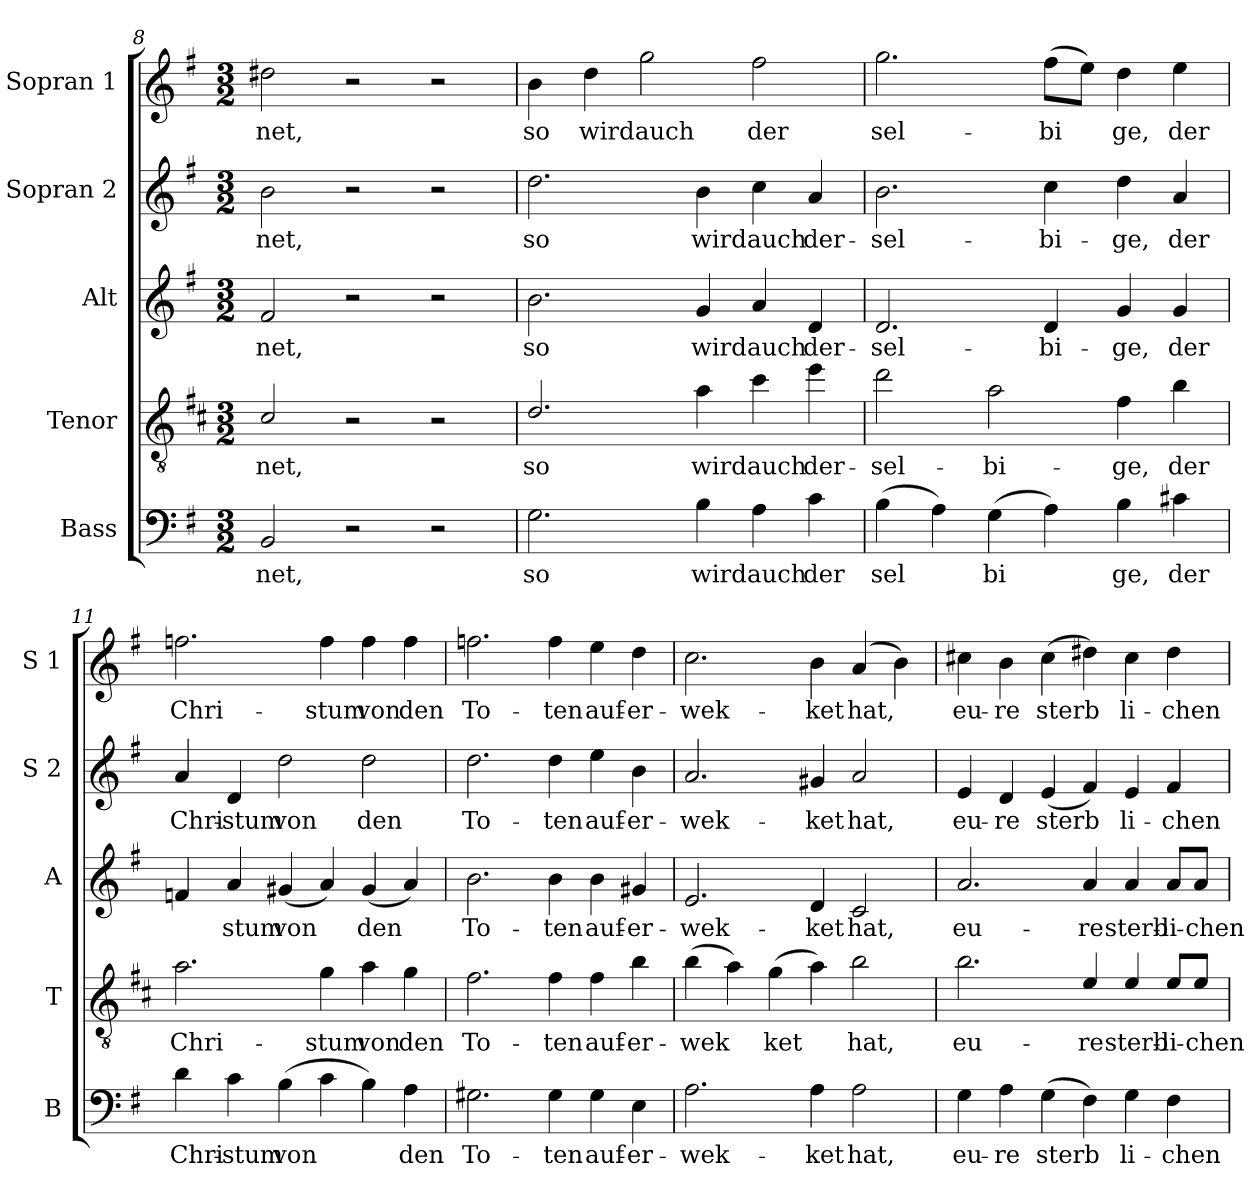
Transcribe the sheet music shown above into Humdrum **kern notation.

**kern	**text	**kern	**text	**kern	**text	**kern	**text	**kern	**text
*part5	*part5	*part4	*part4	*part3	*part3	*part2	*part2	*part1	*part1
*staff5	*staff5	*staff4	*staff4	*staff3	*staff3	*staff2	*staff2	*staff1	*staff1
*I"Bass	*	*I"Tenor	*	*I"Alt	*	*I"Sopran 2	*	*I"Sopran 1	*
*I'B	*	*I'T	*	*I'A	*	*I'S 2	*	*I'S 1	*
*clefF4	*	*clefGv2	*	*clefG2	*	*clefG2	*	*clefG2	*
*	*	*ITrd4c7	*	*	*	*	*	*	*
*k[f#]	*	*k[f#]	*	*k[f#]	*	*k[f#]	*	*k[f#]	*
*M3/2	*	*M3/2	*	*M3/2	*	*M3/2	*	*M3/2	*
=8	=8	=8	=8	=8	=8	=8	=8	=8	=8
!	!LO:LY:b	!	!LO:LY:b	!	!LO:LY:b	!	!LO:LY:b	!	!LO:LY:b
2BB/	net,	2F#/	net,	2f#/	net,	2b\	net,	2dd#X\	net,
2r	.	2r	.	2r	.	2r	.	2r	.
2r	.	2r	.	2r	.	2r	.	2r	.
!!LO:LB:g=z
=9	=9	=9	=9	=9	=9	=9	=9	=9	=9
!	!LO:LY:b	!	!LO:LY:b	!	!LO:LY:b	!	!LO:LY:b	!	!LO:LY:b
2.G\	so	2.G/	so	2.b\	so	2.dd\	so	4b\	so
!	!	!	!	!	!	!	!	!	!LO:LY:b
.	.	.	.	.	.	.	.	4dd\	wird
!	!	!	!	!	!	!	!	!	!LO:LY:b
.	.	.	.	.	.	.	.	2gg\	auch
!	!LO:LY:b	!	!LO:LY:b	!	!LO:LY:b	!	!LO:LY:b	!	!
4B\	wird	4d\	wird	4g/	wird	4b\	wird	.	.
!	!LO:LY:b	!	!LO:LY:b	!	!LO:LY:b	!	!LO:LY:b	!	!LO:LY:b
4A\	auch	4f#\	auch	4a/	auch	4cc\	auch	2ff#\	der
!	!LO:LY:b	!	!LO:LY:b	!	!LO:LY:b	!	!LO:LY:b	!	!
4c\	der	4a\	der-	4d/	der-	4a/	der-	.	.
=10	=10	=10	=10	=10	=10	=10	=10	=10	=10
!	!LO:LY:b	!	!LO:LY:b	!	!LO:LY:b	!	!LO:LY:b	!	!LO:LY:b
(4B\	sel	2g\	sel-	2.d/	sel-	2.b\	sel-	2.gg\	sel-
4A\)	.	.	.	.	.	.	.	.	.
!	!LO:LY:b	!	!LO:LY:b	!	!	!	!	!	!
(4G\	bi	2d\	bi-	.	.	.	.	.	.
!	!	!	!	!	!LO:LY:b	!	!LO:LY:b	!	!LO:LY:b
4A\)	.	.	.	4d/	bi-	4cc\	bi-	(8ff#\L	bi
.	.	.	.	.	.	.	.	8ee\J)	.
!	!LO:LY:b	!	!LO:LY:b	!	!LO:LY:b	!	!LO:LY:b	!	!LO:LY:b
4B\	ge,	4B\	ge,	4g/	ge,	4dd\	ge,	4dd\	ge,
!	!LO:LY:b	!	!LO:LY:b	!	!LO:LY:b	!	!LO:LY:b	!	!LO:LY:b
4c#X\	der	4e\	der	4g/	der	4a/	der	4ee\	der
=11	=11	=11	=11	=11	=11	=11	=11	=11	=11
!	!LO:LY:b	!	!LO:LY:b	!	!	!	!LO:LY:b	!	!LO:LY:b
4d\	Chri-	2.d\	Chri-	4fn/	.	4a/	Chri-	2.ffn\	Chri-
!	!LO:LY:b	!	!	!	!LO:LY:b	!	!LO:LY:b	!	!
4c\	stum	.	.	4a/	stum	4d/	stum	.	.
!	!LO:LY:b	!	!	!	!LO:LY:b	!	!LO:LY:b	!	!
(4B\	von	.	.	(4g#X/	von	2dd\	von	.	.
!	!	!	!LO:LY:b	!	!	!	!	!	!LO:LY:b
4c\	.	4c\	stum	4a/)	.	.	.	4ff\	stum
!	!	!	!LO:LY:b	!	!LO:LY:b	!	!LO:LY:b	!	!LO:LY:b
4B\)	.	4d\	von	(4g#/	den	2dd\	den	4ff\	von
!	!LO:LY:b	!	!LO:LY:b	!	!	!	!	!	!LO:LY:b
4A\	den	4c\	den	4a/)	.	.	.	4ff\	den
!!LO:PB:g=z
=12	=12	=12	=12	=12	=12	=12	=12	=12	=12
!	!LO:LY:b	!	!LO:LY:b	!	!LO:LY:b	!	!LO:LY:b	!	!LO:LY:b
2.G#X\	To-	2.B\	To-	2.b\	To-	2.dd\	To-	2.ffn\	To-
!	!LO:LY:b	!	!LO:LY:b	!	!LO:LY:b	!	!LO:LY:b	!	!LO:LY:b
4G#\	ten	4B\	ten	4b\	ten	4dd\	ten	4ff\	ten
!	!LO:LY:b	!	!LO:LY:b	!	!LO:LY:b	!	!LO:LY:b	!	!LO:LY:b
4G#\	auf-	4B\	auf-	4b\	auf-	4ee\	auf-	4ee\	auf-
!	!LO:LY:b	!	!LO:LY:b	!	!LO:LY:b	!	!LO:LY:b	!	!LO:LY:b
4E\	er-	4e\	er-	4g#X/	er-	4b\	er-	4dd\	er-
=13	=13	=13	=13	=13	=13	=13	=13	=13	=13
!	!LO:LY:b	!	!LO:LY:b	!	!LO:LY:b	!	!LO:LY:b	!	!LO:LY:b
2.A\	wek-	(4e\	wek	2.e/	wek-	2.a/	wek-	2.cc\	wek-
.	.	4d\)	.	.	.	.	.	.	.
!	!	!	!LO:LY:b	!	!	!	!	!	!
.	.	(4c\	ket	.	.	.	.	.	.
!	!LO:LY:b	!	!	!	!LO:LY:b	!	!LO:LY:b	!	!LO:LY:b
4A\	ket	4d\)	.	4d/	ket	4g#X/	ket	4b\	ket
!	!LO:LY:b	!	!LO:LY:b	!	!LO:LY:b	!	!LO:LY:b	!	!LO:LY:b
2A\	hat,	2e\	hat,	2c/	hat,	2a/	hat,	(4a/	hat,
.	.	.	.	.	.	.	.	4b\)	.
=14	=14	=14	=14	=14	=14	=14	=14	=14	=14
!	!LO:LY:b	!	!LO:LY:b	!	!LO:LY:b	!	!LO:LY:b	!	!LO:LY:b
4G\	eu-	2.e\	eu-	2.a/	eu-	4e/	eu-	4cc#X\	eu-
!	!LO:LY:b	!	!	!	!	!	!LO:LY:b	!	!LO:LY:b
4A\	re	.	.	.	.	4d/	re	4b\	re
!	!LO:LY:b	!	!	!	!	!	!LO:LY:b	!	!LO:LY:b
(4G\	sterb	.	.	.	.	(4e/	sterb	(4cc#\	sterb
!	!	!	!LO:LY:b	!	!LO:LY:b	!	!	!	!
4F#\)	.	4A/	re	4a/	re	4f#/)	.	4dd#X\)	.
!	!LO:LY:b	!	!LO:LY:b	!	!LO:LY:b	!	!LO:LY:b	!	!LO:LY:b
4G\	li-	4A/	sterb-	4a/	sterb-	4e/	li-	4cc#\	li-
!	!LO:LY:b	!	!LO:LY:b	!	!LO:LY:b	!	!LO:LY:b	!	!LO:LY:b
4F#\	chen	8A/L	li-	8a/L	li-	4f#/	chen	4dd#\	chen
!	!	!	!LO:LY:b	!	!LO:LY:b	!	!	!	!
.	.	8A/J	chen	8a/J	chen	.	.	.	.
=	=	=	=	=	=	=	=	=	=
*-	*-	*-	*-	*-	*-	*-	*-	*-	*-
